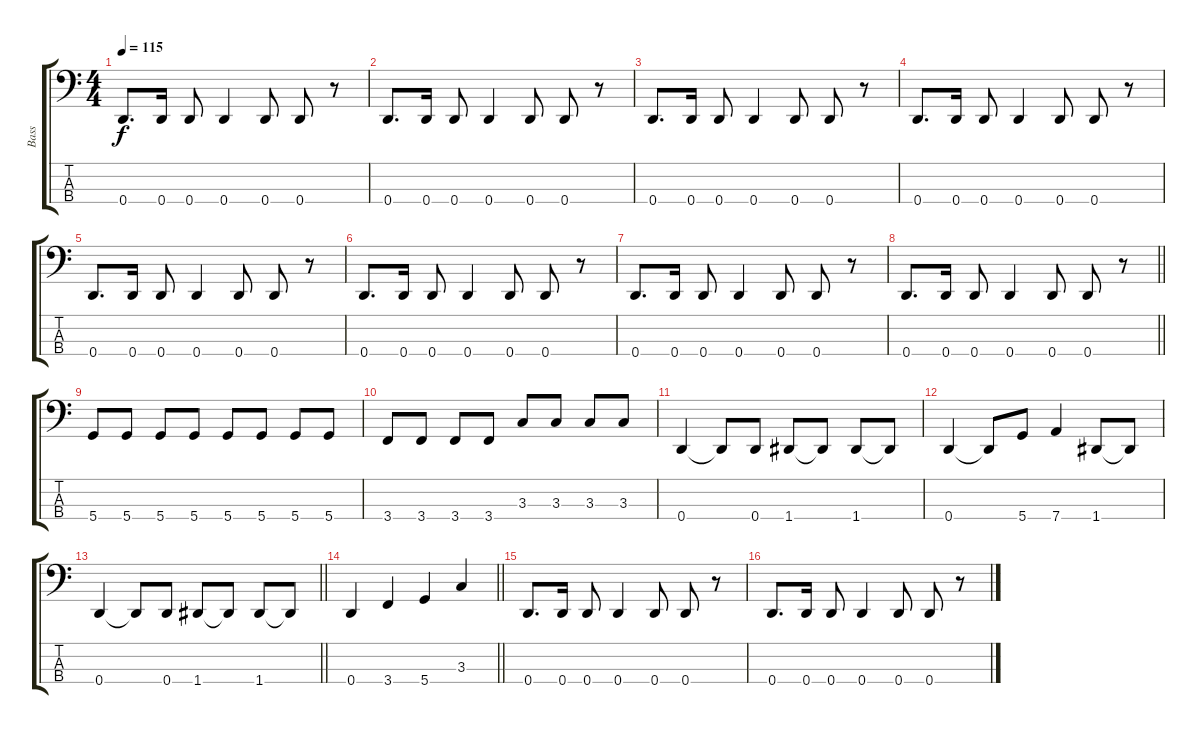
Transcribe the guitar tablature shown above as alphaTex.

\track ("Bass" "Bass") {instrument electricbassfinger}
\staff {score tabs}
\tuning (G2 D2 A1 D1) {hide}
\ts (4 4)
\tempo 115
\clef f4
\ks c
0.4.8{d dy f} 0.4.16 0.4.8 0.4.4 0.4.8 0.4.8 r.8 |
0.4.8{d} 0.4.16 0.4.8 0.4.4 0.4.8 0.4.8 r.8 |
0.4.8{d} 0.4.16 0.4.8 0.4.4 0.4.8 0.4.8 r.8 |
0.4.8{d} 0.4.16 0.4.8 0.4.4 0.4.8 0.4.8 r.8 |
0.4.8{d} 0.4.16 0.4.8 0.4.4 0.4.8 0.4.8 r.8 |
0.4.8{d} 0.4.16 0.4.8 0.4.4 0.4.8 0.4.8 r.8 |
0.4.8{d} 0.4.16 0.4.8 0.4.4 0.4.8 0.4.8 r.8 |
\barLineRight lightlight
0.4.8{d} 0.4.16 0.4.8 0.4.4 0.4.8 0.4.8 r.8 |
\section ("" "")
5.4.8 5.4.8 5.4.8 5.4.8 5.4.8 5.4.8 5.4.8 5.4.8 |
3.4.8 3.4.8 3.4.8 3.4.8 3.3.8 3.3.8 3.3.8 3.3.8 |
0.4.4 0.4{t}.8 0.4.8 1.4.8 1.4{t}.8 1.4.8 1.4{t}.8 |
0.4.4 0.4{t}.8 5.4.8 7.4.4 1.4.8 1.4{t}.8 |
\barLineRight lightlight
0.4.4 0.4{t}.8 0.4.8 1.4.8 1.4{t}.8 1.4.8 1.4{t}.8 |
\barLineRight lightlight
0.4.4 3.4.4 5.4.4 3.3.4 |
\section ("" "")
0.4.8{d} 0.4.16 0.4.8 0.4.4 0.4.8 0.4.8 r.8 |
0.4.8{d} 0.4.16 0.4.8 0.4.4 0.4.8 0.4.8 r.8
